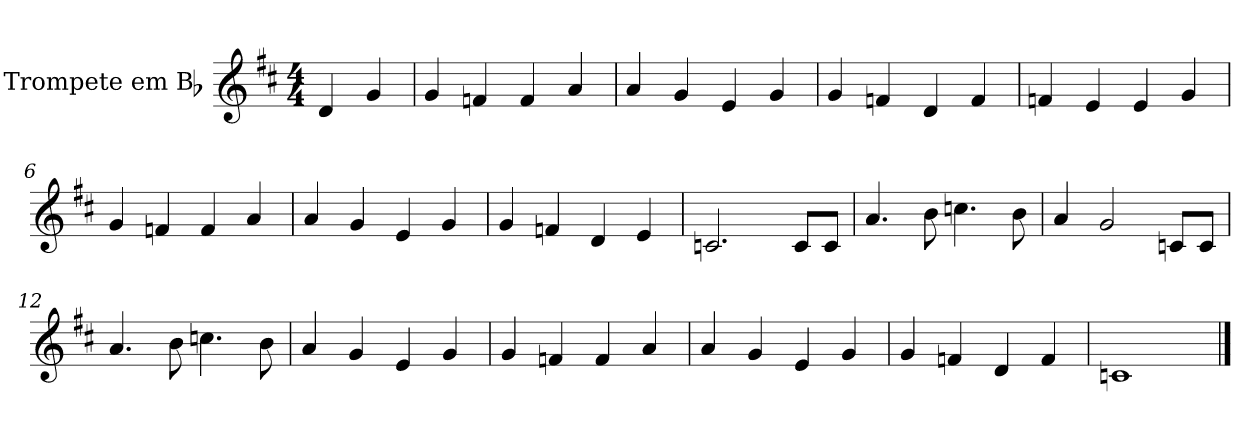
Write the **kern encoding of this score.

**kern
*part1
*staff1
*I"Trompete em Bb
*I'Tpt. em Bb
*clefG2
*ITrd1c2
*k[]
*M4/4
=1
4c/
4f/
=2
4f/
4e-X/
4e-/
4g/
=3
4g/
4f/
4d/
4f/
=4
4f/
4e-X/
4c/
4e-/
=5
4e-X/
4d/
4d/
4f/
=6
4f/
4e-X/
4e-/
4g/
=7
4g/
4f/
4d/
4f/
!!LO:LB:g=z
=8
4f/
4e-X/
4c/
4d/
=9
2.B-X/
8B-/L
8B-/J
=10
4.g/
8a\
4.b-X\
8a\
=11
4g/
2f/
8B-X/L
8B-/J
=12
4.g/
8a\
4.b-X\
8a\
=13
4g/
4f/
4d/
4f/
!!LO:LB:g=z
=14
4f/
4e-X/
4e-/
4g/
=15
4g/
4f/
4d/
4f/
=16
4f/
4e-X/
4c/
4e-/
=17
1B-X
==
*-
